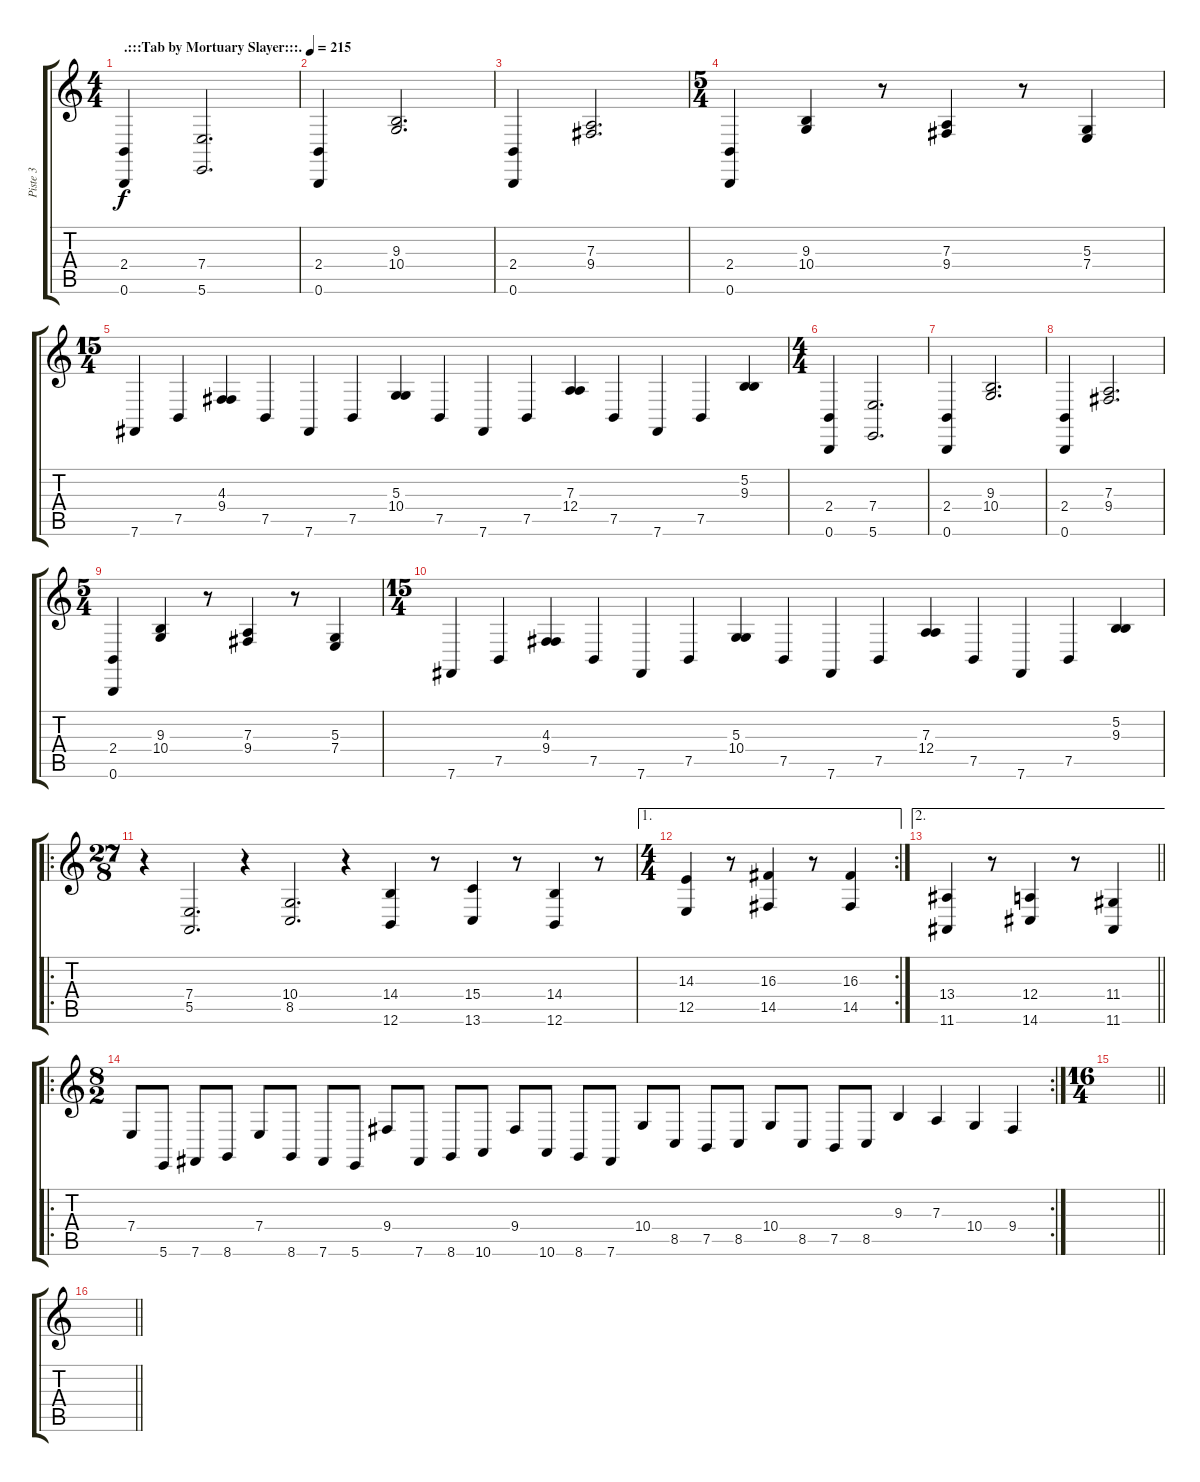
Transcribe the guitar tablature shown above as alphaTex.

\track ("Piste 3" "Piste 3") {instrument stringensemble1}
\staff {score tabs}
\tuning (B3 Gb3 D3 A2 E2 B1) {hide}
\ts (4 4)
\tempo (215 ".:::Tab by Mortuary Slayer:::.")
\clef g2
\ks c
(2.4 0.6).4{dy f instrument stringensemble1} (7.4 5.6).2{d} |
(2.4 0.6).4 (9.3 10.4).2{d} |
(2.4 0.6).4 (7.3 9.4).2{d} |
\ts (5 4)
(2.4 0.6).4 (9.3 10.4).4 r.8 (7.3 9.4).4 r.8 (5.3 7.4).4 |
\ts (15 4)
7.6.4 7.5.4 (4.3 9.4).4 7.5.4 7.6.4 7.5.4 (5.3 10.4).4 7.5.4 7.6.4 7.5.4 (7.3 12.4).4 7.5.4 7.6.4 7.5.4 (5.2 9.3).4 |
\ts (4 4)
(2.4 0.6).4 (7.4 5.6).2{d} |
(2.4 0.6).4 (9.3 10.4).2{d} |
(2.4 0.6).4 (7.3 9.4).2{d} |
\ts (5 4)
(2.4 0.6).4 (9.3 10.4).4 r.8 (7.3 9.4).4 r.8 (5.3 7.4).4 |
\ts (15 4)
7.6.4 7.5.4 (4.3 9.4).4 7.5.4 7.6.4 7.5.4 (5.3 10.4).4 7.5.4 7.6.4 7.5.4 (7.3 12.4).4 7.5.4 7.6.4 7.5.4 (5.2 9.3).4 |
\ro
\ts (27 8)
r.4 (7.4 5.5).2{d} r.4 (10.4 8.5).2{d} r.4 (14.4 12.6).4 r.8 (15.4 13.6).4 r.8 (14.4 12.6).4 r.8 |
\ae 1
\rc 2
\ts (4 4)
(14.3 12.5).4 r.8 (16.3 14.5).4 r.8 (16.3 14.5).4 |
\ae 2
\barLineRight lightlight
(13.4 11.6).4 r.8 (12.4 14.6).4 r.8 (11.4 11.6).4 |
\ro
\rc 2
\ts (8 2)
7.4.8 5.6.8 7.6.8 8.6.8 7.4.8 8.6.8 7.6.8 5.6.8 9.4.8 7.6.8 8.6.8 10.6.8 9.4.8 10.6.8 8.6.8 7.6.8 10.4.8 8.5.8 7.5.8 8.5.8 10.4.8 8.5.8 7.5.8 8.5.8 9.3.4 7.3.4 10.4.4 9.4.4 |
\ts (16 4)
\barLineRight lightlight
|
\barLineRight lightlight
